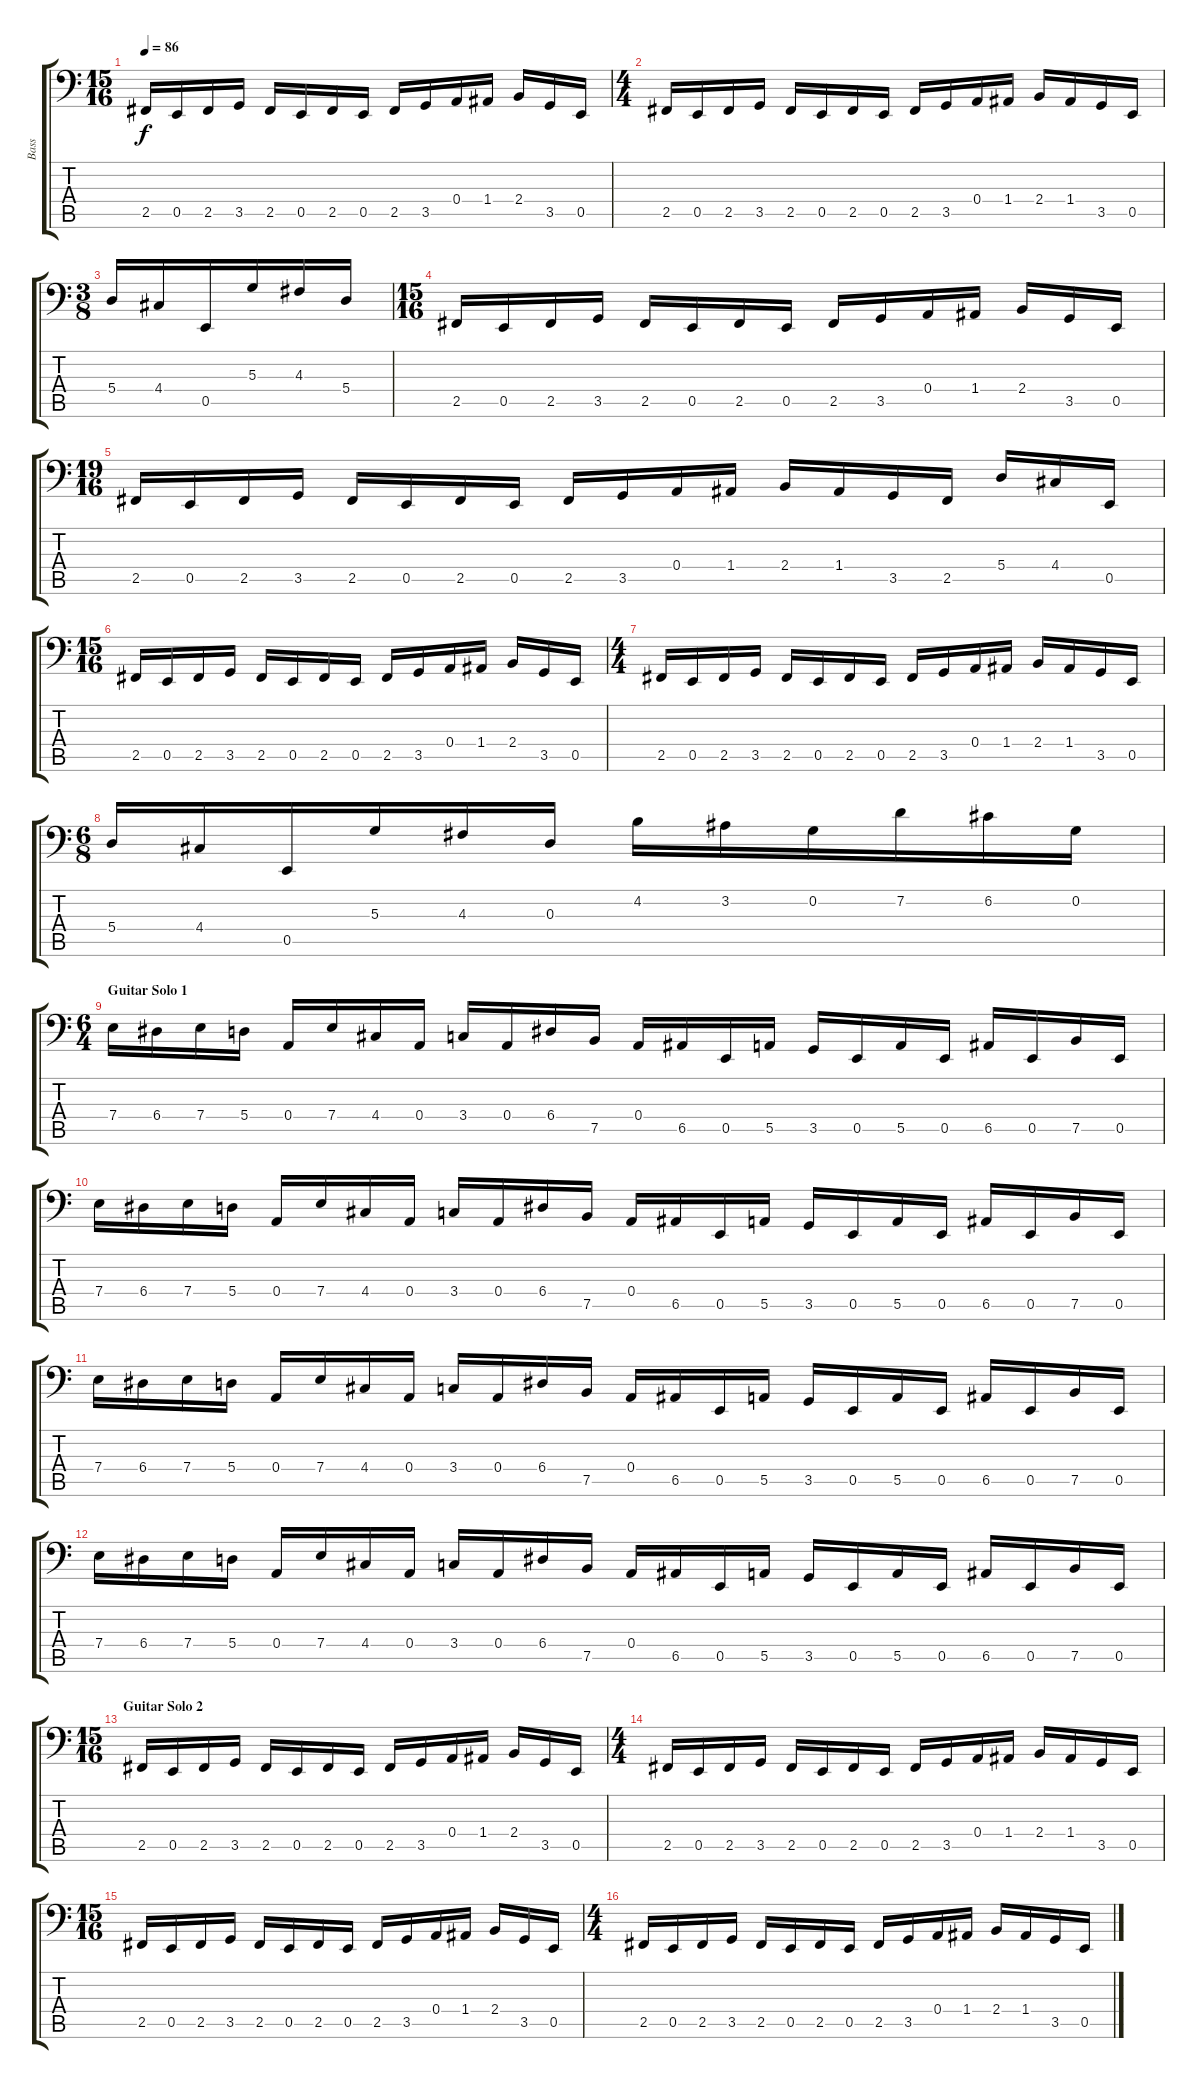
\track ("Bass" "Bass") {instrument electricbassfinger}
\staff {score tabs}
\tuning (C3 G2 D2 A1 E1 B0) {hide}
\ts (15 16)
\tempo 86
\clef f4
\ks c
2.5.16{dy f} 0.5.16 2.5.16 3.5.16 2.5.16 0.5.16 2.5.16 0.5.16 2.5.16 3.5.16 0.4.16 1.4.16 2.4.16 3.5.16 0.5.16 |
\ts (4 4)
2.5.16 0.5.16 2.5.16 3.5.16 2.5.16 0.5.16 2.5.16 0.5.16 2.5.16 3.5.16 0.4.16 1.4.16 2.4.16 1.4.16 3.5.16 0.5.16 |
\ts (3 8)
5.4.16 4.4.16 0.5.16 5.3.16 4.3.16 5.4.16 |
\ts (15 16)
2.5.16 0.5.16 2.5.16 3.5.16 2.5.16 0.5.16 2.5.16 0.5.16 2.5.16 3.5.16 0.4.16 1.4.16 2.4.16 3.5.16 0.5.16 |
\ts (19 16)
2.5.16 0.5.16 2.5.16 3.5.16 2.5.16 0.5.16 2.5.16 0.5.16 2.5.16 3.5.16 0.4.16 1.4.16 2.4.16 1.4.16 3.5.16 2.5.16 5.4.16 4.4.16 0.5.16 |
\ts (15 16)
2.5.16 0.5.16 2.5.16 3.5.16 2.5.16 0.5.16 2.5.16 0.5.16 2.5.16 3.5.16 0.4.16 1.4.16 2.4.16 3.5.16 0.5.16 |
\ts (4 4)
2.5.16 0.5.16 2.5.16 3.5.16 2.5.16 0.5.16 2.5.16 0.5.16 2.5.16 3.5.16 0.4.16 1.4.16 2.4.16 1.4.16 3.5.16 0.5.16 |
\ts (6 8)
5.4.16 4.4.16 0.5.16 5.3.16 4.3.16 0.3.16 4.2.16 3.2.16 0.2.16 7.2.16 6.2.16 0.2.16 |
\ts (6 4)
\section ("" "Guitar Solo 1")
7.4.16 6.4.16 7.4.16 5.4.16 0.4.16 7.4.16 4.4.16 0.4.16 3.4.16 0.4.16 6.4.16 7.5.16 0.4.16 6.5.16 0.5.16 5.5.16 3.5.16 0.5.16 5.5.16 0.5.16 6.5.16 0.5.16 7.5.16 0.5.16 |
7.4.16 6.4.16 7.4.16 5.4.16 0.4.16 7.4.16 4.4.16 0.4.16 3.4.16 0.4.16 6.4.16 7.5.16 0.4.16 6.5.16 0.5.16 5.5.16 3.5.16 0.5.16 5.5.16 0.5.16 6.5.16 0.5.16 7.5.16 0.5.16 |
7.4.16 6.4.16 7.4.16 5.4.16 0.4.16 7.4.16 4.4.16 0.4.16 3.4.16 0.4.16 6.4.16 7.5.16 0.4.16 6.5.16 0.5.16 5.5.16 3.5.16 0.5.16 5.5.16 0.5.16 6.5.16 0.5.16 7.5.16 0.5.16 |
7.4.16 6.4.16 7.4.16 5.4.16 0.4.16 7.4.16 4.4.16 0.4.16 3.4.16 0.4.16 6.4.16 7.5.16 0.4.16 6.5.16 0.5.16 5.5.16 3.5.16 0.5.16 5.5.16 0.5.16 6.5.16 0.5.16 7.5.16 0.5.16 |
\ts (15 16)
\section ("" "Guitar Solo 2")
2.5.16 0.5.16 2.5.16 3.5.16 2.5.16 0.5.16 2.5.16 0.5.16 2.5.16 3.5.16 0.4.16 1.4.16 2.4.16 3.5.16 0.5.16 |
\ts (4 4)
2.5.16 0.5.16 2.5.16 3.5.16 2.5.16 0.5.16 2.5.16 0.5.16 2.5.16 3.5.16 0.4.16 1.4.16 2.4.16 1.4.16 3.5.16 0.5.16 |
\ts (15 16)
2.5.16 0.5.16 2.5.16 3.5.16 2.5.16 0.5.16 2.5.16 0.5.16 2.5.16 3.5.16 0.4.16 1.4.16 2.4.16 3.5.16 0.5.16 |
\ts (4 4)
2.5.16 0.5.16 2.5.16 3.5.16 2.5.16 0.5.16 2.5.16 0.5.16 2.5.16 3.5.16 0.4.16 1.4.16 2.4.16 1.4.16 3.5.16 0.5.16
